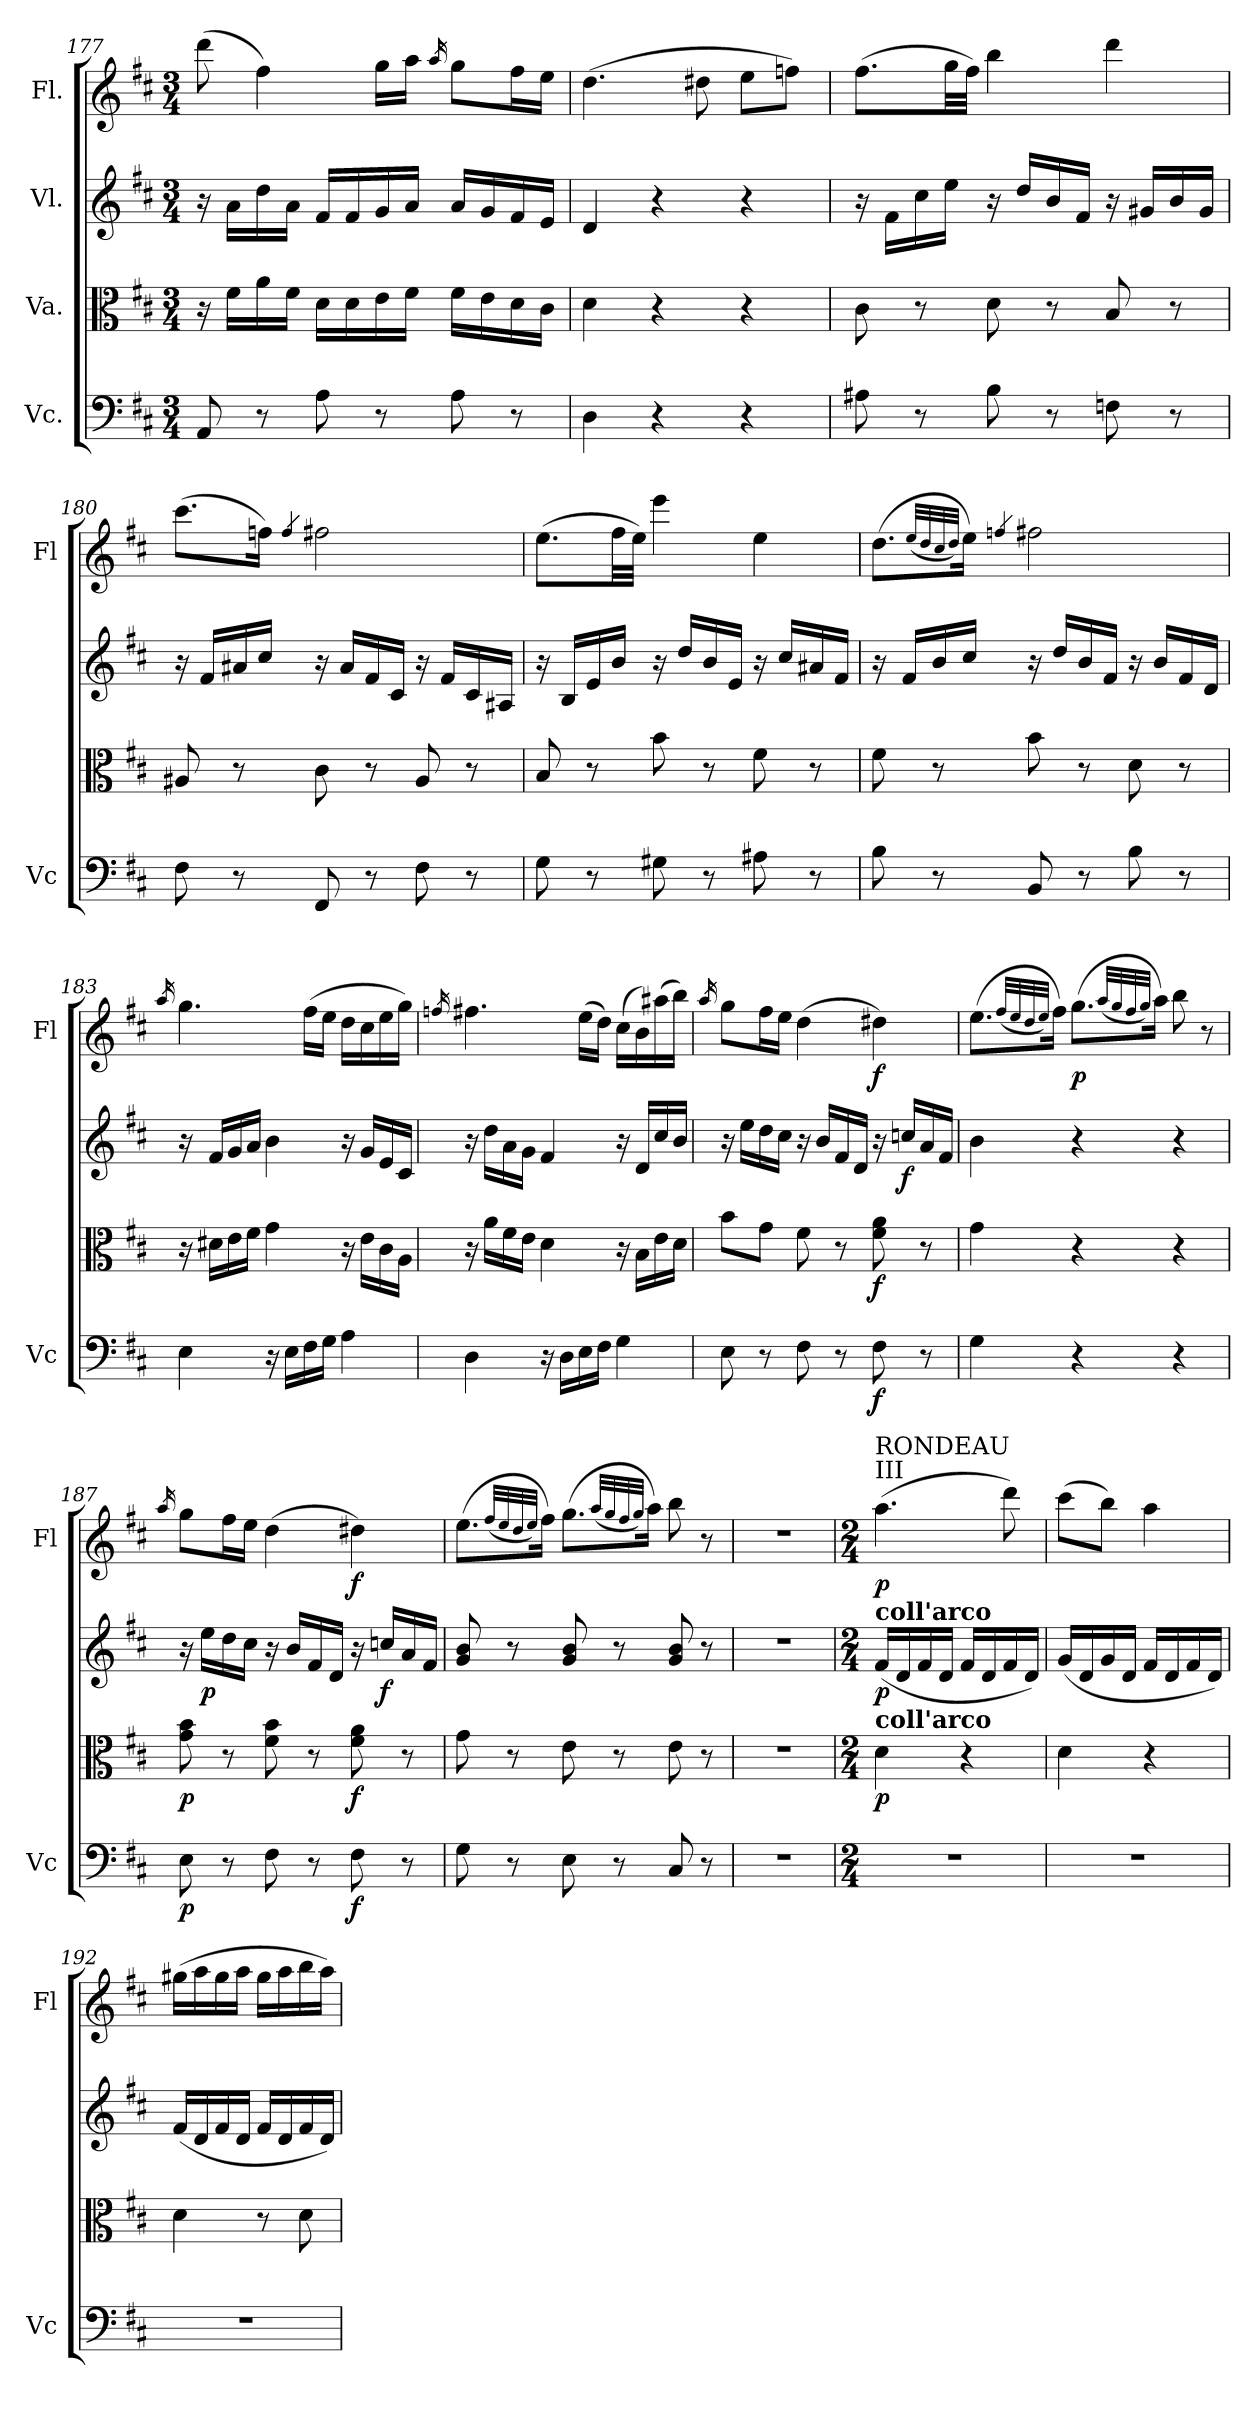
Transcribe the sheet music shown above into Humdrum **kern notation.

**kern	**dynam	**kern	**dynam	**kern	**dynam	**kern	**dynam
*part4	*part4	*part3	*part3	*part2	*part2	*part1	*part1
*staff4	*staff4	*staff3	*staff3	*staff2	*staff2	*staff1	*staff1
*I"Vc.	*	*I"Va.	*	*I"Vl.	*	*I"Fl.	*
*I'Vc	*	*	*	*	*	*I'Fl	*
!!LO:LB:g=z
*clefF4	*	*clefC3	*	*clefG2	*	*clefG2	*
*k[f#c#]	*	*k[f#c#]	*	*k[f#c#]	*	*k[f#c#]	*
*M3/4	*	*M3/4	*	*M3/4	*	*M3/4	*
=177	=177	=177	=177	=177	=177	=177	=177
8AA/	.	16r	.	16r	.	(>8ddd\	.
.	.	16f#\LL	.	16a\LL	.	.	.
8r	.	16a\	.	16dd\	.	4ff#\)	.
.	.	16f#\JJ	.	16a\JJ	.	.	.
8A\	.	16d\LL	.	16f#/LL	.	.	.
.	.	16d\	.	16f#/	.	.	.
8r	.	16e\	.	16g/	.	16gg\LL	.
.	.	16f#\JJ	.	16a/JJ	.	16aa\JJ	.
.	.	.	.	.	.	16qaa/	.
8A\	.	16f#\LL	.	16a/LL	.	8gg\L	.
.	.	16e\	.	16g/	.	.	.
8r	.	16d\	.	16f#/	.	16ff#\L	.
.	.	16c#\JJ	.	16e/JJ	.	16ee\JJ	.
=178	=178	=178	=178	=178	=178	=178	=178
4D\	.	4d\	.	4d/	.	(>4.dd\	.
4r	.	4r	.	4r	.	.	.
.	.	.	.	.	.	8dd#X\	.
4r	.	4r	.	4r	.	8ee\L	.
.	.	.	.	.	.	8ffn\J)	.
=179	=179	=179	=179	=179	=179	=179	=179
8A#X\	.	8c#\	.	16r	.	(>8.ff#\L	.
.	.	.	.	16f#\LL	.	.	.
8r	.	8r	.	16cc#\	.	.	.
.	.	.	.	16ee\JJ	.	32gg\LL	.
.	.	.	.	.	.	32ff#\JJJ)	.
8B\	.	8d\	.	16r	.	4bb\	.
.	.	.	.	16dd/LL	.	.	.
8r	.	8r	.	16b/	.	.	.
.	.	.	.	16f#/JJ	.	.	.
8Fn\	.	8B/	.	16r	.	4ddd\	.
.	.	.	.	16g#X/LL	.	.	.
8r	.	8r	.	16b/	.	.	.
.	.	.	.	16g#/JJ	.	.	.
=180	=180	=180	=180	=180	=180	=180	=180
8F#\	.	8A#X/	.	16r	.	(>8.ccc#\L	.
.	.	.	.	16f#/LL	.	.	.
8r	.	8r	.	16a#X/	.	.	.
.	.	.	.	16cc#/JJ	.	16ffn\Jk)	.
.	.	.	.	.	.	4qff/	.
8FF#/	.	8c#\	.	16r	.	2ff#X\	.
.	.	.	.	16a#/LL	.	.	.
8r	.	8r	.	16f#/	.	.	.
.	.	.	.	16c#/JJ	.	.	.
8F#\	.	8A#/	.	16r	.	.	.
.	.	.	.	16f#/LL	.	.	.
8r	.	8r	.	16c#/	.	.	.
.	.	.	.	16A#X/JJ	.	.	.
!!LO:LB:g=z
=181	=181	=181	=181	=181	=181	=181	=181
8G\	.	8B/	.	16r	.	(>8.ee\L	.
.	.	.	.	16B/LL	.	.	.
8r	.	8r	.	16e/	.	.	.
.	.	.	.	16b/JJ	.	32ff#\LL	.
.	.	.	.	.	.	32ee\JJJ)	.
8G#X\	.	8b\	.	16r	.	4eee\	.
.	.	.	.	16dd/LL	.	.	.
8r	.	8r	.	16b/	.	.	.
.	.	.	.	16e/JJ	.	.	.
8A#X\	.	8f#\	.	16r	.	4ee\	.
.	.	.	.	16cc#/LL	.	.	.
8r	.	8r	.	16a#X/	.	.	.
.	.	.	.	16f#/JJ	.	.	.
=182	=182	=182	=182	=182	=182	=182	=182
8B\	.	8f#\	.	16r	.	(>8.dd\L	.
.	.	.	.	16f#/LL	.	.	.
8r	.	8r	.	16b/	.	.	.
.	.	.	.	.	.	(<32qee/LLL	.
.	.	.	.	.	.	32qdd/	.
.	.	.	.	.	.	32qcc#/	.
.	.	.	.	.	.	32qdd/JJJ)	.
.	.	.	.	16cc#/JJ	.	16ee\Jk)	.
.	.	.	.	.	.	4qffn/	.
8BB/	.	8b\	.	16r	.	2ff#X\	.
.	.	.	.	16dd/LL	.	.	.
8r	.	8r	.	16b/	.	.	.
.	.	.	.	16f#/JJ	.	.	.
8B\	.	8d\	.	16r	.	.	.
.	.	.	.	16b/LL	.	.	.
8r	.	8r	.	16f#/	.	.	.
.	.	.	.	16d/JJ	.	.	.
=183	=183	=183	=183	=183	=183	=183	=183
.	.	.	.	.	.	16qaa/	.
4E\	.	16r	.	16r	.	4.gg\	.
.	.	16d#X\LL	.	16f#/LL	.	.	.
.	.	16e\	.	16g/	.	.	.
.	.	16f#\JJ	.	16a/JJ	.	.	.
16r	.	4g\	.	4b\	.	.	.
16E\LL	.	.	.	.	.	.	.
16F#\	.	.	.	.	.	(>16ff#\LL	.
16G\JJ	.	.	.	.	.	16ee\JJ	.
4A\	.	16r	.	16r	.	16dd\LL	.
.	.	16e\LL	.	16g/LL	.	16cc#\	.
.	.	16c#\	.	16e/	.	16ee\	.
.	.	16A\JJ	.	16c#/JJ	.	16gg\JJ)	.
=184	=184	=184	=184	=184	=184	=184	=184
.	.	.	.	.	.	16qffn/	.
4D\	.	16r	.	16r	.	4.ff#X\	.
.	.	16a\LL	.	16dd\LL	.	.	.
.	.	16f#\	.	16a\	.	.	.
.	.	16e\JJ	.	16g\JJ	.	.	.
16r	.	4d\	.	4f#/	.	.	.
16D\LL	.	.	.	.	.	.	.
16E\	.	.	.	.	.	(>16ee\LL	.
16F#\JJ	.	.	.	.	.	16dd\JJ)	.
4G\	.	16r	.	16r	.	(>16cc#\LL	.
.	.	16B\LL	.	16d/LL	.	16b\)	.
.	.	16e\	.	16cc#/	.	(>16aa#X\	.
.	.	16d\JJ	.	16b/JJ	.	16bb\JJ)	.
!!LO:LB:g=z
=185	=185	=185	=185	=185	=185	=185	=185
.	.	.	.	.	.	16qaa/	.
8E\	.	8b\L	.	16r	.	8gg\L	.
.	.	.	.	16ee\LL	.	.	.
8r	.	8g\J	.	16dd\	.	16ff#\L	.
.	.	.	.	16cc#\JJ	.	16ee\JJ	.
8F#\	.	8f#\	.	16r	.	(>4dd\	.
.	.	.	.	16b/LL	.	.	.
8r	.	8r	.	16f#/	.	.	.
.	.	.	.	16d/JJ	.	.	.
!	!LO:DY:b	!	!LO:DY:b	!	!	!	!LO:DY:b
8F#\	f	8f#\ 8a\	f	16r	.	4dd#X\)	f
!	!	!	!	!	!LO:DY:b	!	!
.	.	.	.	16ccn/LL	f	.	.
8r	.	8r	.	16a/	.	.	.
.	.	.	.	16f#/JJ	.	.	.
=186	=186	=186	=186	=186	=186	=186	=186
4G\	.	4g\	.	4b\	.	(>8.ee\L	.
.	.	.	.	.	.	(<32qff#/LLL	.
.	.	.	.	.	.	32qee/	.
.	.	.	.	.	.	32qdd/	.
.	.	.	.	.	.	32qee/JJJ)	.
.	.	.	.	.	.	16ff#\Jk)	.
!	!	!	!	!	!	!	!LO:DY:b
4r	.	4r	.	4r	.	(>8.gg\L	p
.	.	.	.	.	.	(<32qaa/LLL	.
.	.	.	.	.	.	32qgg/	.
.	.	.	.	.	.	32qff#/	.
.	.	.	.	.	.	32qgg/JJJ)	.
.	.	.	.	.	.	16aa\Jk)	.
4r	.	4r	.	4r	.	8bb\	.
.	.	.	.	.	.	8r	.
=187	=187	=187	=187	=187	=187	=187	=187
.	.	.	.	.	.	16qaa/	.
!	!LO:DY:b	!	!LO:DY:b	!	!	!	!
8E\	p	8g\ 8b\	p	16r	.	8gg\L	.
!	!	!	!	!	!LO:DY:b	!	!
.	.	.	.	16ee\LL	p	.	.
8r	.	8r	.	16dd\	.	16ff#\L	.
.	.	.	.	16cc#\JJ	.	16ee\JJ	.
8F#\	.	8f#\ 8b\	.	16r	.	(>4dd\	.
.	.	.	.	16b/LL	.	.	.
8r	.	8r	.	16f#/	.	.	.
.	.	.	.	16d/JJ	.	.	.
!	!LO:DY:b	!	!LO:DY:b	!	!	!	!LO:DY:b
8F#\	f	8f#\ 8a\	f	16r	.	4dd#X\)	f
!	!	!	!	!	!LO:DY:b	!	!
.	.	.	.	16ccn/LL	f	.	.
8r	.	8r	.	16a/	.	.	.
.	.	.	.	16f#/JJ	.	.	.
=188	=188	=188	=188	=188	=188	=188	=188
8G\	.	8g\	.	8g/ 8b/	.	(>8.ee\L	.
8r	.	8r	.	8r	.	.	.
.	.	.	.	.	.	(<32qff#/LLL	.
.	.	.	.	.	.	32qee/	.
.	.	.	.	.	.	32qdd/	.
.	.	.	.	.	.	32qee/JJJ)	.
.	.	.	.	.	.	16ff#\Jk)	.
8E\	.	8e\	.	8g/ 8b/	.	(>8.gg\L	.
8r	.	8r	.	8r	.	.	.
.	.	.	.	.	.	(<32qaa/LLL	.
.	.	.	.	.	.	32qgg/	.
.	.	.	.	.	.	32qff#/	.
.	.	.	.	.	.	32qgg/JJJ)	.
.	.	.	.	.	.	16aa\Jk)	.
8C#/	.	8e\	.	8g/ 8b/	.	8bb\	.
8r	.	8r	.	8r	.	8r	.
=189	=189	=189	=189	=189	=189	=189	=189
2.r	.	2.r	.	2.r	.	2.r	.
!!LO:PB:g=z
=190	=190	=190	=190	=190	=190	=190	=190
*M2/4	*	*M2/4	*	*M2/4	*	*M2/4	*
!	!	!	!	!	!	!LO:TX:a:t=III	!
!	!	!	!	!	!	!LO:TX:a:t=RONDEAU	!
!	!	!	!	!LO:TX:a:B:t=coll'arco	!	!	!
!	!	!LO:TX:a:B:t=coll'arco	!	!	!	!	!
!	!	!	!LO:DY:b	!	!LO:DY:b	!	!LO:DY:b
2r	.	4d\	p	(<16f#/LL	p	(>4.aa\	p
.	.	.	.	16d/	.	.	.
.	.	.	.	16f#/	.	.	.
.	.	.	.	16d/JJ	.	.	.
.	.	4r	.	16f#/LL	.	.	.
.	.	.	.	16d/	.	.	.
.	.	.	.	16f#/	.	8ddd\)	.
.	.	.	.	16d/JJ)	.	.	.
=191	=191	=191	=191	=191	=191	=191	=191
2r	.	4d\	.	(<16g/LL	.	(>8ccc#\L	.
.	.	.	.	16d/	.	.	.
.	.	.	.	16g/	.	8bb\J)	.
.	.	.	.	16d/JJ	.	.	.
.	.	4r	.	16f#/LL	.	4aa\	.
.	.	.	.	16d/	.	.	.
.	.	.	.	16f#/	.	.	.
.	.	.	.	16d/JJ)	.	.	.
=192	=192	=192	=192	=192	=192	=192	=192
2r	.	4d\	.	(<16f#/LL	.	(>16gg#X\LL	.
.	.	.	.	16d/	.	16aa\	.
.	.	.	.	16f#/	.	16gg#\	.
.	.	.	.	16d/JJ	.	16aa\JJ	.
.	.	8r	.	16f#/LL	.	16gg#\LL	.
.	.	.	.	16d/	.	16aa\	.
.	.	8d\	.	16f#/	.	16bb\	.
.	.	.	.	16d/JJ)	.	16aa\JJ)	.
=	=	=	=	=	=	=	=
*-	*-	*-	*-	*-	*-	*-	*-
